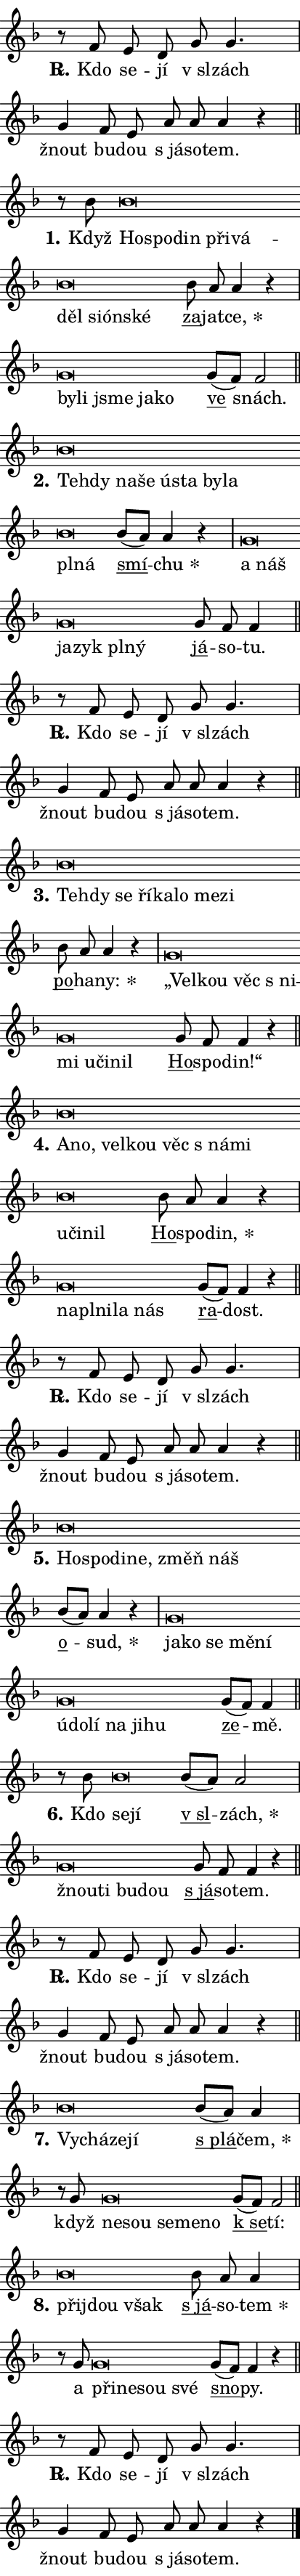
\version "2.22.1"
\header { tagline = "" }
\paper {
  indent = 0\cm
  top-margin = 0\cm
  right-margin = 0\cm
  bottom-margin = 0\cm
  left-margin = 0\cm
  paper-width = 7\cm
  page-breaking = #ly:one-page-breaking
  system-system-spacing.basic-distance = #11
  score-system-spacing.basic-distance = #11
  ragged-last = ##f
}


%% Author: Thomas Morley
%% https://lists.gnu.org/archive/html/lilypond-user/2020-05/msg00002.html
#(define (line-position grob)
"Returns position of @var[grob} in current system:
   @code{'start}, if at first time-step
   @code{'end}, if at last time-step
   @code{'middle} otherwise
"
  (let* ((col (ly:item-get-column grob))
         (ln (ly:grob-object col 'left-neighbor))
         (rn (ly:grob-object col 'right-neighbor))
         (col-to-check-left (if (ly:grob? ln) ln col))
         (col-to-check-right (if (ly:grob? rn) rn col))
         (break-dir-left
           (and
             (ly:grob-property col-to-check-left 'non-musical #f)
             (ly:item-break-dir col-to-check-left)))
         (break-dir-right
           (and
             (ly:grob-property col-to-check-right 'non-musical #f)
             (ly:item-break-dir col-to-check-right))))
        (cond ((eqv? 1 break-dir-left) 'start)
              ((eqv? -1 break-dir-right) 'end)
              (else 'middle))))

#(define (tranparent-at-line-position vctor)
  (lambda (grob)
  "Relying on @code{line-position} select the relevant enry from @var{vctor}.
Used to determine transparency,"
    (case (line-position grob)
      ((end) (not (vector-ref vctor 0)))
      ((middle) (not (vector-ref vctor 1)))
      ((start) (not (vector-ref vctor 2))))))

noteHeadBreakVisibility =
#(define-music-function (break-visibility)(vector?)
"Makes @code{NoteHead}s transparent relying on @var{break-visibility}"
#{
  \override NoteHead.transparent =
    #(tranparent-at-line-position break-visibility)
#})

#(define delete-ledgers-for-transparent-note-heads
  (lambda (grob)
    "Reads whether a @code{NoteHead} is transparent.
If so this @code{NoteHead} is removed from @code{'note-heads} from
@var{grob}, which is supposed to be @code{LedgerLineSpanner}.
As a result ledgers are not printed for this @code{NoteHead}"
    (let* ((nhds-array (ly:grob-object grob 'note-heads))
           (nhds-list
             (if (ly:grob-array? nhds-array)
                 (ly:grob-array->list nhds-array)
                 '()))
           ;; Relies on the transparent-property being done before
           ;; Staff.LedgerLineSpanner.after-line-breaking is executed.
           ;; This is fragile ...
           (to-keep
             (remove
               (lambda (nhd)
                 (ly:grob-property nhd 'transparent #f))
               nhds-list)))
      ;; TODO find a better method to iterate over grob-arrays, similiar
      ;; to filter/remove etc for lists
      ;; For now rebuilt from scratch
      (set! (ly:grob-object grob 'note-heads)  '())
      (for-each
        (lambda (nhd)
          (ly:pointer-group-interface::add-grob grob 'note-heads nhd))
        to-keep))))

hideNotes = {
  \noteHeadBreakVisibility #begin-of-line-visible
}
unHideNotes = {
  \noteHeadBreakVisibility #all-visible
}

% work-around for resetting accidentals
% https://lilypond.org/doc/v2.23/Documentation/notation/displaying-rhythms#unmetered-music
cadenzaMeasure = {
  \cadenzaOff
  \partial 1024 s1024
  \cadenzaOn
}

#(define-markup-command (accent layout props text) (markup?)
  "Underline accented syllable"
  (interpret-markup layout props
    #{\markup \override #'(offset . 4.3) \underline { #text }#}))

responsum = \markup \concat {
  "R" \hspace #-1.05 \path #0.1 #'((moveto 0 0.07) (lineto 0.9 0.8)) \hspace #0.05 "."
}

\layout {
    \context {
        \Staff
        \remove "Time_signature_engraver"
        \override LedgerLineSpanner.after-line-breaking = #delete-ledgers-for-transparent-note-heads
    }
    \context {
        \Voice {
            \override NoteHead.output-attributes = #'((class . "notehead"))
            \override Hairpin.height = #0.55
        }
    }
    \context {
        \Lyrics {
            \override StanzaNumber.output-attributes = #'((class . "stanzanumber"))
            \override LyricSpace.minimum-distance = #0.9
            \override LyricText.font-name = #"TeX Gyre Schola"
            \override LyricText.font-size = 1
            \override StanzaNumber.font-name = #"TeX Gyre Schola Bold"
            \override StanzaNumber.font-size = 1
        }
    }
}

% magnetic-lyrics.ily
%
%   written by
%     Jean Abou Samra <jean@abou-samra.fr>
%     Werner Lemberg <wl@gnu.org>
%
%   adapted by
%     Jiri Hon <jiri.hon@gmail.com>
%
% Version 2022-Apr-15

% https://www.mail-archive.com/lilypond-user@gnu.org/msg149350.html

#(define (Left_hyphen_pointer_engraver context)
   "Collect syllable-hyphen-syllable occurrences in lyrics and store
them in properties.  This engraver only looks to the left.  For
example, if the lyrics input is @code{foo -- bar}, it does the
following.

@itemize @bullet
@item
Set the @code{text} property of the @code{LyricHyphen} grob between
@q{foo} and @q{bar} to @code{foo}.

@item
Set the @code{left-hyphen} property of the @code{LyricText} grob with
text @q{foo} to the @code{LyricHyphen} grob between @q{foo} and
@q{bar}.
@end itemize

Use this auxiliary engraver in combination with the
@code{lyric-@/text::@/apply-@/magnetic-@/offset!} hook."
   (let ((hyphen #f)
         (text #f))
     (make-engraver
      (acknowledgers
       ((lyric-syllable-interface engraver grob source-engraver)
        (set! text grob)))
      (end-acknowledgers
       ((lyric-hyphen-interface engraver grob source-engraver)
        ;(when (not (grob::has-interface grob 'lyric-space-interface))
          (set! hyphen grob)));)
      ((stop-translation-timestep engraver)
       (when (and text hyphen)
         (ly:grob-set-object! text 'left-hyphen hyphen))
       (set! text #f)
       (set! hyphen #f)))))

#(define (lyric-text::apply-magnetic-offset! grob)
   "If the space between two syllables is less than the value in
property @code{LyricText@/.details@/.squash-threshold}, move the right
syllable to the left so that it gets concatenated with the left
syllable.

Use this function as a hook for
@code{LyricText@/.after-@/line-@/breaking} if the
@code{Left_@/hyphen_@/pointer_@/engraver} is active."
   (let ((hyphen (ly:grob-object grob 'left-hyphen #f)))
     (when hyphen
       (let ((left-text (ly:spanner-bound hyphen LEFT)))
         (when (grob::has-interface left-text 'lyric-syllable-interface)
           (let* ((common (ly:grob-common-refpoint grob left-text X))
                  (this-x-ext (ly:grob-extent grob common X))
                  (left-x-ext
                   (begin
                     ;; Trigger magnetism for left-text.
                     (ly:grob-property left-text 'after-line-breaking)
                     (ly:grob-extent left-text common X)))
                  ;; `delta` is the gap width between two syllables.
                  (delta (- (interval-start this-x-ext)
                            (interval-end left-x-ext)))
                  (details (ly:grob-property grob 'details))
                  (threshold (assoc-get 'squash-threshold details 0.2)))
             (when (< delta threshold)
               (let* (;; We have to manipulate the input text so that
                      ;; ligatures crossing syllable boundaries are not
                      ;; disabled.  For languages based on the Latin
                      ;; script this is essentially a beautification.
                      ;; However, for non-Western scripts it can be a
                      ;; necessity.
                      (lt (ly:grob-property left-text 'text))
                      (rt (ly:grob-property grob 'text))
                      (is-space (grob::has-interface hyphen 'lyric-space-interface))
                      (space (if is-space " " ""))
                      (space-markup (grob-interpret-markup grob " "))
                      (space-size (interval-length (ly:stencil-extent space-markup X)))
                      (extra-delta (if is-space space-size 0))
                      ;; Append new syllable.
                      (ltrt-space (if (and (string? lt) (string? rt))
                                (string-append lt space rt)
                                (make-concat-markup (list lt space rt))))
                      ;; Right-align `ltrt` to the right side.
                      (ltrt-space-markup (grob-interpret-markup
                               grob
                               (make-translate-markup
                                (cons (interval-length this-x-ext) 0)
                                (make-right-align-markup ltrt-space)))))
                 (begin
                   ;; Don't print `left-text`.
                   (ly:grob-set-property! left-text 'stencil #f)
                   ;; Set text and stencil (which holds all collected
                   ;; syllables so far) and shift it to the left.
                   (ly:grob-set-property! grob 'text ltrt-space)
                   (ly:grob-set-property! grob 'stencil ltrt-space-markup)
                   (ly:grob-translate-axis! grob (- (- delta extra-delta)) X))))))))))


#(define (lyric-hyphen::displace-bounds-first grob)
   ;; Make very sure this callback isn't triggered too early.
   (let ((left (ly:spanner-bound grob LEFT))
         (right (ly:spanner-bound grob RIGHT)))
     (ly:grob-property left 'after-line-breaking)
     (ly:grob-property right 'after-line-breaking)
     (ly:lyric-hyphen::print grob)))

squashThreshold = #0.4

\layout {
  \context {
    \Lyrics
    \consists #Left_hyphen_pointer_engraver
    \override LyricText.after-line-breaking =
      #lyric-text::apply-magnetic-offset!
    \override LyricHyphen.stencil = #lyric-hyphen::displace-bounds-first
    \override LyricText.details.squash-threshold = \squashThreshold
    \override LyricHyphen.minimum-distance = 0
    \override LyricHyphen.minimum-length = \squashThreshold
  }
}

squash = \override LyricText.details.squash-threshold = 9999
unSquash = \override LyricText.details.squash-threshold = \squashThreshold

left = \override LyricText.self-alignment-X = #LEFT
unLeft = \revert LyricText.self-alignment-X

starOffset = #(lambda (grob) 
                (let ((x_offset (ly:self-alignment-interface::aligned-on-x-parent grob)))
                  (if (= x_offset 0) 0 (+ x_offset 1.2))))

star = #(define-music-function (syllable)(string?)
"Append star separator at the end of a syllable"
#{
  \once \override LyricText.X-offset = #starOffset
  \lyricmode { \markup {
    #syllable
    \override #'((font-name . "TeX Gyre Schola Bold")) \hspace #0.2 \lower #0.65 \larger "*"
  } }
#})

starAccent = #(define-music-function (syllable)(string?)
"Append star separator at the end of a syllable and make accent"
#{
  \once \override LyricText.X-offset = #starOffset
  \lyricmode { \markup {
    \accent #syllable
    \override #'((font-name . "TeX Gyre Schola Bold")) \hspace #0.2 \lower #0.65 \larger "*"
  } }
#})

breath = #(define-music-function (syllable)(string?)
"Append breathing indicator at the end of a syllable"
#{
  \lyricmode { \markup { #syllable "+" } }
#})

optionalBreath = #(define-music-function (syllable)(string?)
"Append optional breathing indicator at the end of a syllable"
#{
  \lyricmode { \markup { #syllable "(+)" } }
#})


\score {
    <<
        \new Voice = "melody" { \cadenzaOn \key f \major \relative { r8 f' e d g g4. \cadenzaMeasure \bar "|" g4 f8 e a a a4 r \cadenzaMeasure \bar "||" \break }
\relative { r8 bes'8 bes\breve*1/16 \hideNotes \breve*1/16 \bar "" \breve*1/16 \bar "" \breve*1/16 \bar "" \breve*1/16 \bar "" \breve*1/16 \bar "" \breve*1/16 \bar "" \breve*1/16 \breve*1/16 \bar "" \unHideNotes \bar "" bes8 a a4 r \cadenzaMeasure \bar "|" g\breve*1/16 \hideNotes \breve*1/16 \bar "" \breve*1/16 \bar "" \breve*1/16 \breve*1/16 \bar "" \unHideNotes \bar "" g8[( f)] f2 \cadenzaMeasure \bar "||" \break }
\relative { bes'\breve*1/16 \hideNotes \breve*1/16 \bar "" \breve*1/16 \bar "" \breve*1/16 \bar "" \breve*1/16 \bar "" \breve*1/16 \bar "" \breve*1/16 \bar "" \breve*1/16 \bar "" \breve*1/16 \breve*1/16 \bar "" \unHideNotes \bar "" bes8[( a)] a4 r \cadenzaMeasure \bar "|" g\breve*1/16 \hideNotes \breve*1/16 \bar "" \breve*1/16 \bar "" \breve*1/16 \bar "" \breve*1/16 \breve*1/16 \bar "" \unHideNotes \bar "" g8 f f4 \cadenzaMeasure \bar "||" \break }
\relative { r8 f' e d g g4. \cadenzaMeasure \bar "|" g4 f8 e a a a4 r \cadenzaMeasure \bar "||" \break }
\relative { bes'\breve*1/16 \hideNotes \breve*1/16 \bar "" \breve*1/16 \bar "" \breve*1/16 \bar "" \breve*1/16 \bar "" \breve*1/16 \bar "" \breve*1/16 \breve*1/16 \bar "" \unHideNotes \bar "" bes8 a a4 r \cadenzaMeasure \bar "|" g\breve*1/16 \hideNotes \breve*1/16 \bar "" \breve*1/16 \bar "" \breve*1/16 \bar "" \breve*1/16 \bar "" \breve*1/16 \bar "" \breve*1/16 \breve*1/16 \bar "" \unHideNotes \bar "" g8 f f4 r \cadenzaMeasure \bar "||" \break }
\relative { bes'\breve*1/16 \hideNotes \breve*1/16 \bar "" \breve*1/16 \bar "" \breve*1/16 \bar "" \breve*1/16 \bar "" \breve*1/16 \bar "" \breve*1/16 \bar "" \breve*1/16 \bar "" \breve*1/16 \breve*1/16 \bar "" \unHideNotes \bar "" bes8 a a4 r \cadenzaMeasure \bar "|" g\breve*1/16 \hideNotes \breve*1/16 \bar "" \breve*1/16 \bar "" \breve*1/16 \breve*1/16 \bar "" \unHideNotes \bar "" g8[( f)] f4 r \cadenzaMeasure \bar "||" \break }
\relative { r8 f' e d g g4. \cadenzaMeasure \bar "|" g4 f8 e a a a4 r \cadenzaMeasure \bar "||" \break }
\relative { bes'\breve*1/16 \hideNotes \breve*1/16 \bar "" \breve*1/16 \bar "" \breve*1/16 \bar "" \breve*1/16 \breve*1/16 \bar "" \unHideNotes \bar "" bes8[( a)] a4 r \cadenzaMeasure \bar "|" g\breve*1/16 \hideNotes \breve*1/16 \bar "" \breve*1/16 \bar "" \breve*1/16 \bar "" \breve*1/16 \bar "" \breve*1/16 \bar "" \breve*1/16 \bar "" \breve*1/16 \bar "" \breve*1/16 \bar "" \breve*1/16 \breve*1/16 \bar "" \unHideNotes \bar "" g8[( f)] f4 \cadenzaMeasure \bar "||" \break }
\relative { r8 bes'8 bes\breve*1/16 \hideNotes \breve*1/16 \bar "" \unHideNotes \bar "" bes8[( a)] a2 \cadenzaMeasure \bar "|" g\breve*1/16 \hideNotes \breve*1/16 \bar "" \breve*1/16 \breve*1/16 \bar "" \unHideNotes \bar "" g8 f f4 r \cadenzaMeasure \bar "||" \break }
\relative { r8 f' e d g g4. \cadenzaMeasure \bar "|" g4 f8 e a a a4 r \cadenzaMeasure \bar "||" \break }
\relative { bes'\breve*1/16 \hideNotes \breve*1/16 \bar "" \breve*1/16 \breve*1/16 \bar "" \unHideNotes \bar "" bes8[( a)] a4 \cadenzaMeasure \bar "|" r8 g8 g\breve*1/16 \hideNotes \breve*1/16 \bar "" \breve*1/16 \bar "" \breve*1/16 \breve*1/16 \bar "" \unHideNotes \bar "" g8[( f)] f2 \cadenzaMeasure \bar "||" \break }
\relative { bes'\breve*1/16 \hideNotes \breve*1/16 \breve*1/16 \bar "" \unHideNotes \bar "" bes8 a a4 \cadenzaMeasure \bar "|" r8 g8 g\breve*1/16 \hideNotes \breve*1/16 \bar "" \breve*1/16 \breve*1/16 \bar "" \unHideNotes \bar "" g8[( f)] f4 r \cadenzaMeasure \bar "||" \break }
\relative { r8 f' e d g g4. \cadenzaMeasure \bar "|" g4 f8 e a a a4 r \cadenzaMeasure \bar "||" \break } \bar "|." }
        \new Lyrics \lyricsto "melody" { \lyricmode { \set stanza = \responsum
Kdo se -- jí "v sl" -- zách žnout bu -- dou "s já" -- so -- tem.
\set stanza = "1."
Když \left Ho -- \squash spo -- din při -- vá -- děl si -- ón -- ské \unLeft \unSquash \markup \accent za -- jat -- \star ce, \left by -- \squash li jsme ja -- ko \unLeft \unSquash \markup \accent ve snách.
\set stanza = "2."
\left Teh -- \squash dy na -- še ú -- sta by -- la pl -- ná \unLeft \unSquash \markup \accent smí -- \star chu \left a \squash náš ja -- zyk pl -- ný \unLeft \unSquash \markup \accent já -- so -- tu.
\set stanza = \responsum
Kdo se -- jí "v sl" -- zách žnout bu -- dou "s já" -- so -- tem.
\set stanza = "3."
\left Teh -- \squash dy se ří -- ka -- lo me -- zi \unLeft \unSquash \markup \accent po -- ha -- \star ny: \left „Vel -- \squash kou věc "s ni" -- mi u -- či -- nil \unLeft \unSquash \markup \accent Ho -- spo -- din!“
\set stanza = "4."
\left A -- \squash no, vel -- kou věc "s ná" -- mi u -- či -- nil \unLeft \unSquash \markup \accent Ho -- spo -- \star din, \left na -- \squash pl -- ni -- la nás \unLeft \unSquash \markup \accent ra -- dost.
\set stanza = \responsum
Kdo se -- jí "v sl" -- zách žnout bu -- dou "s já" -- so -- tem.
\set stanza = "5."
\left Ho -- \squash spo -- di -- ne, změň náš \unLeft \unSquash \markup \accent o -- \star sud, \left ja -- \squash ko se mě -- ní ú -- do -- lí na ji -- hu \unLeft \unSquash \markup \accent ze -- mě.
\set stanza = "6."
Kdo \left se -- \squash jí \unLeft \unSquash \markup \accent "v sl" -- \star zách, \left žnou -- \squash ti bu -- dou \unLeft \unSquash \markup \accent "s já" -- so -- tem.
\set stanza = \responsum
Kdo se -- jí "v sl" -- zách žnout bu -- dou "s já" -- so -- tem.
\set stanza = "7."
\left Vy -- \squash chá -- ze -- jí \unLeft \unSquash \markup \accent "s plá" -- \star čem, když \left ne -- \squash sou se -- me -- no \unLeft \unSquash \markup \accent "k se" -- tí:
\set stanza = "8."
\left při -- \squash jdou však \unLeft \unSquash \markup \accent "s já" -- so -- \star tem a \left při -- \squash ne -- sou své \unLeft \unSquash \markup \accent sno -- py.
\set stanza = \responsum
Kdo se -- jí "v sl" -- zách žnout bu -- dou "s já" -- so -- tem. } }
    >>
    \layout {}
}
